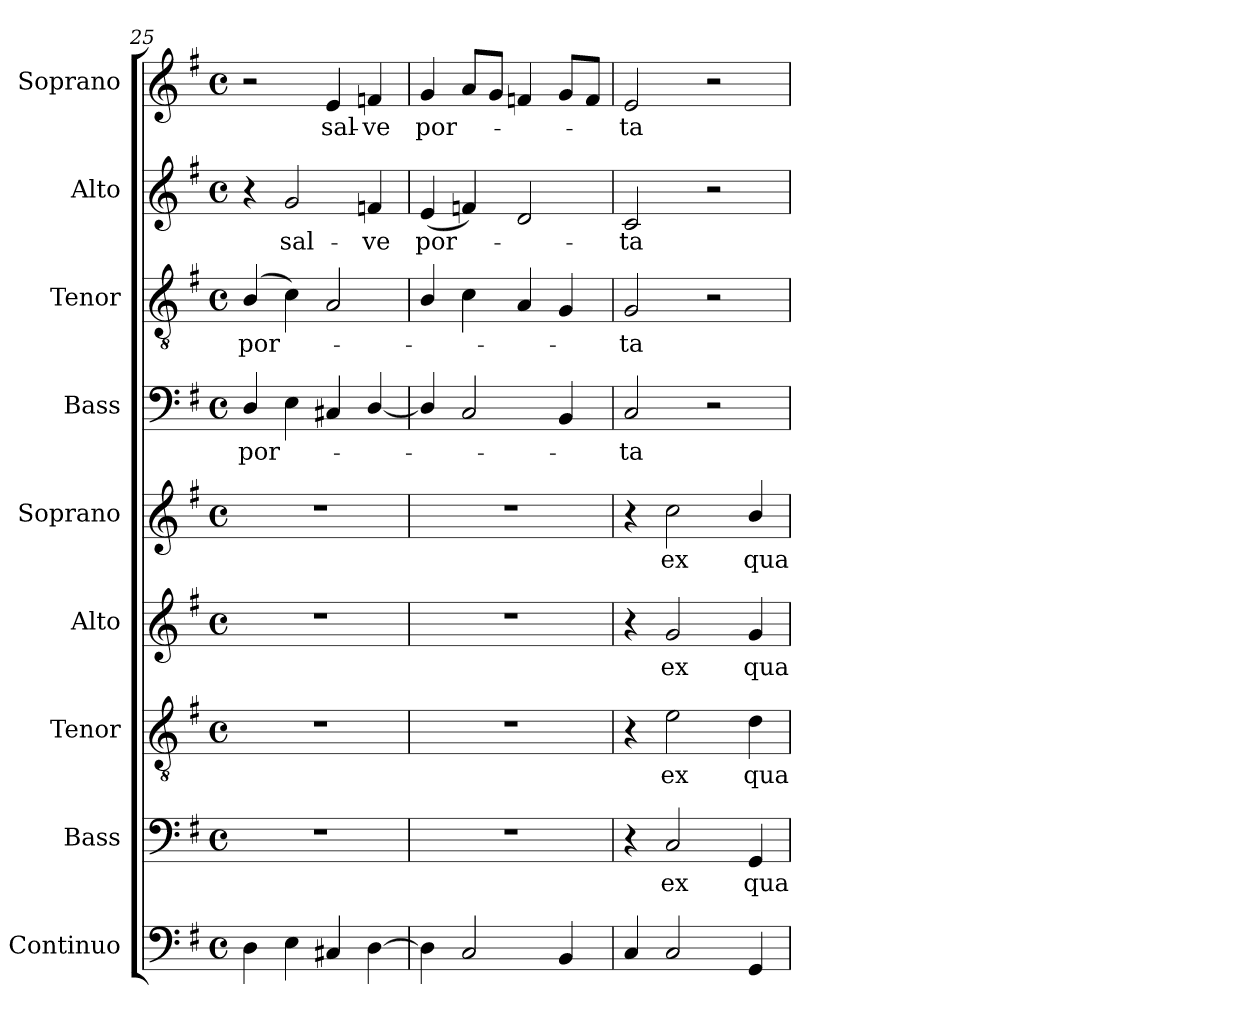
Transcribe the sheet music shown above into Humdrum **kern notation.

**kern	**kern	**text	**kern	**text	**kern	**text	**kern	**text	**kern	**text	**kern	**text	**kern	**text	**kern	**text
*part9	*part8	*part8	*part7	*part7	*part6	*part6	*part5	*part5	*part4	*part4	*part3	*part3	*part2	*part2	*part1	*part1
*staff9	*staff8	*staff8	*staff7	*staff7	*staff6	*staff6	*staff5	*staff5	*staff4	*staff4	*staff3	*staff3	*staff2	*staff2	*staff1	*staff1
*I"Continuo	*I"Bass	*	*I"Tenor	*	*I"Alto	*	*I"Soprano	*	*I"Bass	*	*I"Tenor	*	*I"Alto	*	*I"Soprano	*
*I'Cont.	*I'B.	*	*I'T.	*	*I'A.	*	*I'S.	*	*I'B.	*	*I'T.	*	*I'A.	*	*I'S.	*
*clefF4	*clefF4	*	*clefGv2	*	*clefG2	*	*clefG2	*	*clefF4	*	*clefGv2	*	*clefG2	*	*clefG2	*
*	*	*	*ITrd7c12	*	*	*	*	*	*	*	*ITrd7c12	*	*	*	*	*
*k[f#]	*k[f#]	*	*k[f#]	*	*k[f#]	*	*k[f#]	*	*k[f#]	*	*k[f#]	*	*k[f#]	*	*k[f#]	*
*G:	*G:	*	*G:	*	*G:	*	*G:	*	*G:	*	*G:	*	*G:	*	*G:	*
*M4/4	*M4/4	*	*M4/4	*	*M4/4	*	*M4/4	*	*M4/4	*	*M4/4	*	*M4/4	*	*M4/4	*
*met(c)	*met(c)	*	*met(c)	*	*met(c)	*	*met(c)	*	*met(c)	*	*met(c)	*	*met(c)	*	*met(c)	*
=25	=25	=25	=25	=25	=25	=25	=25	=25	=25	=25	=25	=25	=25	=25	=25	=25
!	!	!	!	!	!	!	!	!	!	!LO:LY:b:color=#000000	!	!	!	!	!	!
!	!	!	!	!	!	!	!	!	!	!	!	!LO:LY:b:color=#000000	!	!	!	!
4Di\	1r	.	1r	.	1r	.	1r	.	4Di/	por-	(4BBi/	por-	4r	.	2r	.
!	!	!	!	!	!	!	!	!	!	!	!	!	!	!LO:LY:b:color=#000000	!	!
4Ei\	.	.	.	.	.	.	.	.	4Ei\	.	4Ci\)	.	2gi/	sal-	.	.
!	!	!	!	!	!	!	!	!	!	!	!	!	!	!	!	!LO:LY:b:color=#000000
4C#Xi/	.	.	.	.	.	.	.	.	4C#Xi/	.	2AAi/	.	.	.	4ei/	sal-
!	!	!	!	!	!	!	!	!	!	!	!	!	!	!LO:LY:b:color=#000000	!	!
!	!	!	!	!	!	!	!	!	!	!	!	!	!	!	!	!LO:LY:b:color=#000000
[4Di\	.	.	.	.	.	.	.	.	[4Di/	.	.	.	4fni/	-ve	4fni/	-ve
=26	=26	=26	=26	=26	=26	=26	=26	=26	=26	=26	=26	=26	=26	=26	=26	=26
!	!	!	!	!	!	!	!	!	!	!	!	!	!	!LO:LY:b:color=#000000	!	!
!	!	!	!	!	!	!	!	!	!	!	!	!	!	!	!	!LO:LY:b:color=#000000
4Di\]	1r	.	1r	.	1r	.	1r	.	4Di/]	.	4BBi/	.	(4ei/	por-	4gi/	por-
2Ci/	.	.	.	.	.	.	.	.	2Ci/	.	4Ci\	.	4fni/)	.	8ai/L	.
.	.	.	.	.	.	.	.	.	.	.	.	.	.	.	8gi/J	.
.	.	.	.	.	.	.	.	.	.	.	4AAi/	.	2di/	.	4fni/	.
4BBi/	.	.	.	.	.	.	.	.	4BBi/	.	4GGi/	.	.	.	8gi/L	.
.	.	.	.	.	.	.	.	.	.	.	.	.	.	.	8fi/J	.
=27	=27	=27	=27	=27	=27	=27	=27	=27	=27	=27	=27	=27	=27	=27	=27	=27
!	!	!	!	!	!	!	!	!	!	!LO:LY:b:color=#000000	!	!	!	!	!	!
!	!	!	!	!	!	!	!	!	!	!	!	!LO:LY:b:color=#000000	!	!	!	!
!	!	!	!	!	!	!	!	!	!	!	!	!	!	!LO:LY:b:color=#000000	!	!
!	!	!	!	!	!	!	!	!	!	!	!	!	!	!	!	!LO:LY:b:color=#000000
4Ci/	4r	.	4r	.	4r	.	4r	.	2Ci/	-ta	2GGi/	-ta	2ci/	-ta	2ei/	-ta
!	!	!LO:LY:b:color=#000000	!	!	!	!	!	!	!	!	!	!	!	!	!	!
!	!	!	!	!LO:LY:b:color=#000000	!	!	!	!	!	!	!	!	!	!	!	!
!	!	!	!	!	!	!LO:LY:b:color=#000000	!	!	!	!	!	!	!	!	!	!
!	!	!	!	!	!	!	!	!LO:LY:b:color=#000000	!	!	!	!	!	!	!	!
2Ci/	2Ci/	ex	2Ei\	ex	2gi/	ex	2cci\	ex	.	.	.	.	.	.	.	.
.	.	.	.	.	.	.	.	.	2r	.	2r	.	2r	.	2r	.
!	!	!LO:LY:b:color=#000000	!	!	!	!	!	!	!	!	!	!	!	!	!	!
!	!	!	!	!LO:LY:b:color=#000000	!	!	!	!	!	!	!	!	!	!	!	!
!	!	!	!	!	!	!LO:LY:b:color=#000000	!	!	!	!	!	!	!	!	!	!
!	!	!	!	!	!	!	!	!LO:LY:b:color=#000000	!	!	!	!	!	!	!	!
4GGi/	4GGi/	qua	4Di\	qua	4gi/	qua	4bi/	qua	.	.	.	.	.	.	.	.
=	=	=	=	=	=	=	=	=	=	=	=	=	=	=	=	=
*-	*-	*-	*-	*-	*-	*-	*-	*-	*-	*-	*-	*-	*-	*-	*-	*-
